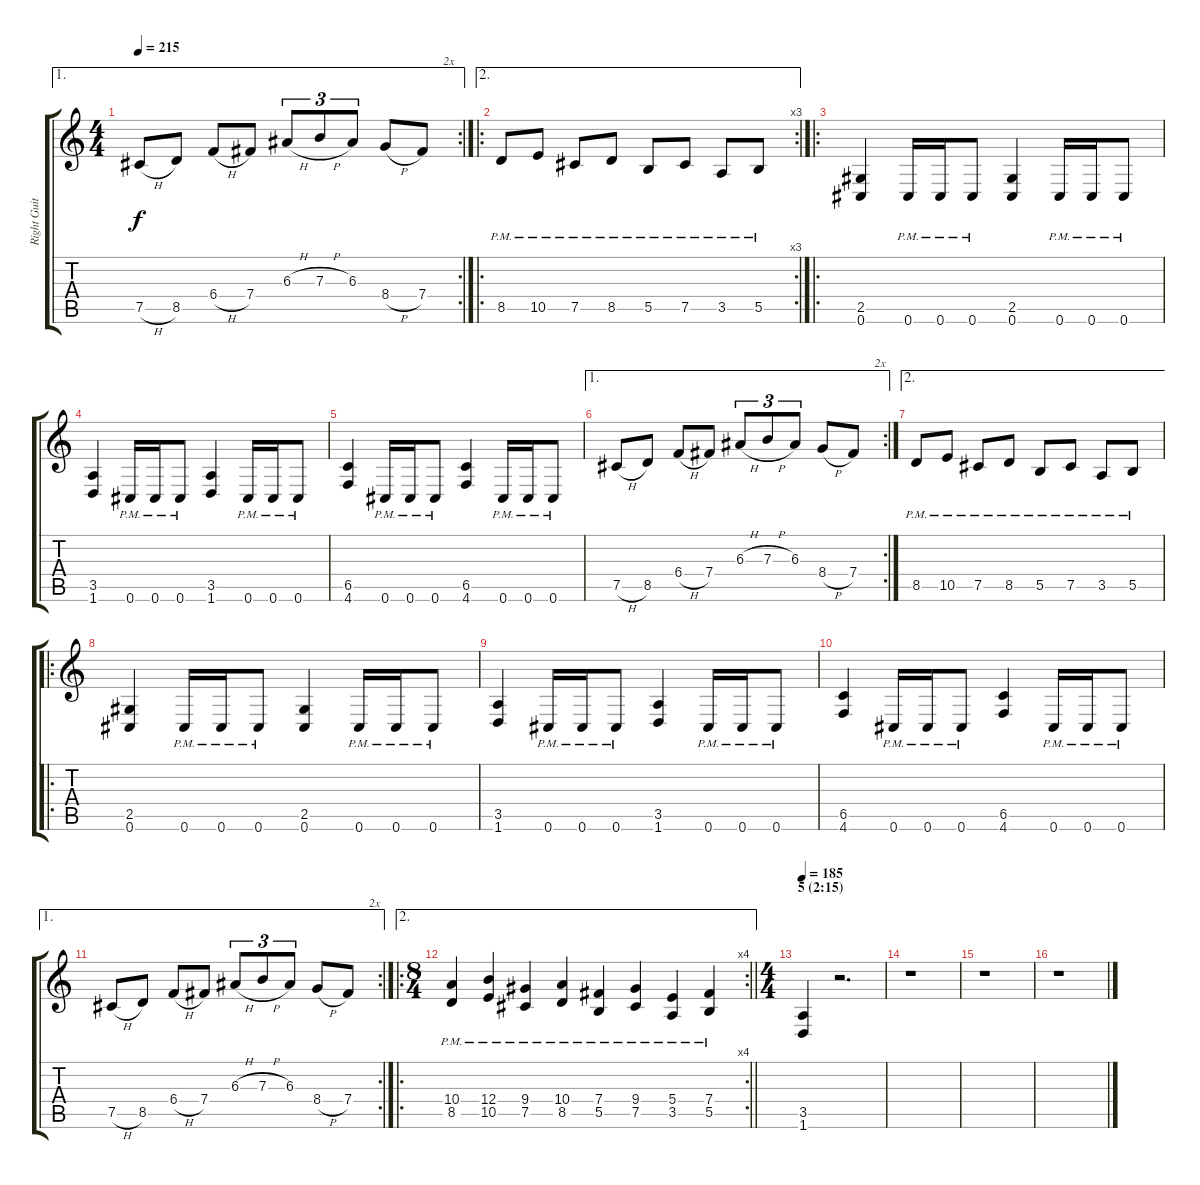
\track ("Right Guitar" "Right Guit") {instrument distortionguitar}
\staff {score tabs}
\tuning (Db4 Ab3 E3 B2 Gb2 Db2) {hide}
\ae 1
\rc 2
\ts (4 4)
\tempo 215
\clef g2
\ks c
7.5{h}.8{dy f} 8.5.8 6.4{h}.8 7.4.8 6.3{h}.8{tu (3 2)} 7.3{h}.8{tu (3 2)} 6.3.8{tu (3 2)} 8.4{h}.8 7.4.8{txt "       2x"} |
\ae 2
\ro
\rc 3
8.5{pm}.8 10.5{pm}.8 7.5{pm}.8 8.5{pm}.8 5.5{pm}.8 7.5{pm}.8 3.5{pm}.8 5.5{pm}.8 |
\ro
(2.5 0.6).4 0.6{pm}.16 0.6{pm}.16 0.6{pm}.8 (2.5 0.6).4 0.6{pm}.16 0.6{pm}.16 0.6{pm}.8 |
(3.5 1.6).4 0.6{pm}.16 0.6{pm}.16 0.6{pm}.8 (3.5 1.6).4 0.6{pm}.16 0.6{pm}.16 0.6{pm}.8 |
(6.5 4.6).4 0.6{pm}.16 0.6{pm}.16 0.6{pm}.8 (6.5 4.6).4 0.6{pm}.16 0.6{pm}.16 0.6{pm}.8 |
\ae 1
\rc 2
7.5{h}.8 8.5.8 6.4{h}.8 7.4.8 6.3{h}.8{tu (3 2)} 7.3{h}.8{tu (3 2)} 6.3.8{tu (3 2)} 8.4{h}.8 7.4.8{txt "       2x"} |
\ae 2
8.5{pm}.8 10.5{pm}.8 7.5{pm}.8 8.5{pm}.8 5.5{pm}.8 7.5{pm}.8 3.5{pm}.8 5.5{pm}.8 |
\ro
(2.5 0.6).4 0.6{pm}.16 0.6{pm}.16 0.6{pm}.8 (2.5 0.6).4 0.6{pm}.16 0.6{pm}.16 0.6{pm}.8 |
(3.5 1.6).4 0.6{pm}.16 0.6{pm}.16 0.6{pm}.8 (3.5 1.6).4 0.6{pm}.16 0.6{pm}.16 0.6{pm}.8 |
(6.5 4.6).4 0.6{pm}.16 0.6{pm}.16 0.6{pm}.8 (6.5 4.6).4 0.6{pm}.16 0.6{pm}.16 0.6{pm}.8 |
\ae 1
\rc 2
7.5{h}.8 8.5.8 6.4{h}.8 7.4.8 6.3{h}.8{tu (3 2)} 7.3{h}.8{tu (3 2)} 6.3.8{tu (3 2)} 8.4{h}.8 7.4.8{txt "       2x"} |
\ae 2
\ro
\rc 4
\ts (8 4)
\barLineRight lightlight
(10.4{pm} 8.5{pm}).4 (12.4{pm} 10.5{pm}).4 (9.4{pm} 7.5{pm}).4 (10.4{pm} 8.5{pm}).4 (7.4{pm} 5.5{pm}).4 (9.4{pm} 7.5{pm}).4 (5.4{pm} 3.5{pm}).4 (7.4{pm} 5.5{pm}).4 |
\ts (4 4)
\section ("" "5 (2:15)")
\tempo 185
(3.5 1.6).4 r.2{d} |
r.1 |
r.1 |
r.1
